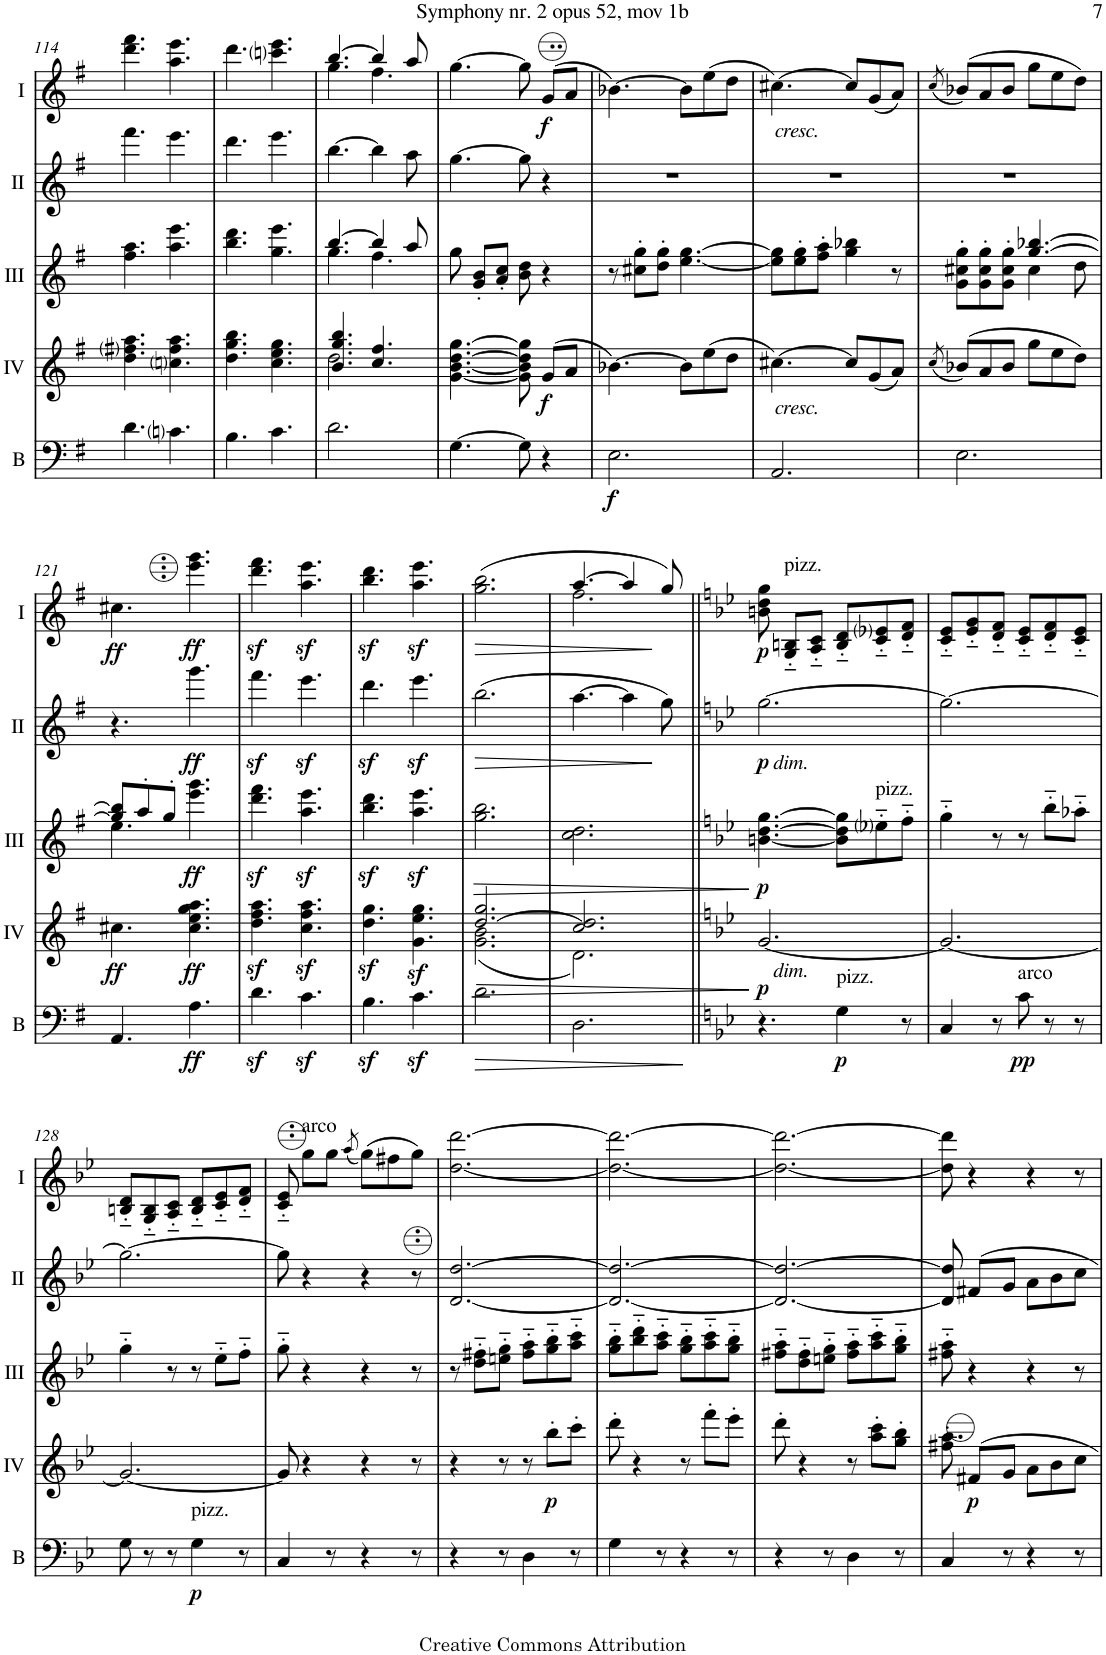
**kern	**dynam	**kern	**dynam	**kern	**dynam	**kern	**dynam	**kern	**dynam
*part5	*part5	*part4	*part4	*part3	*part3	*part2	*part2	*part1	*part1
*staff5	*staff5	*staff4	*staff4	*staff3	*staff3	*staff2	*staff2	*staff1	*staff1
*I"Bass	*	*I"Acc. 4	*	*I"Acc. 3	*	*I"Acc. 2	*	*I"Acc. 1	*
*I'B	*	*	*	*	*	*	*	*	*
!!LO:PB:g=z
*clefF4	*	*clefG2	*	*clefG2	*	*clefG2	*	*clefG2	*
*Trd7c12	*	*Trd7c12	*	*Trd7c12	*	*	*	*	*
*k[f#]	*	*k[f#]	*	*k[f#]	*	*k[f#]	*	*k[f#]	*
*M6/8	*	*M6/8	*	*M6/8	*	*M6/8	*	*M6/8	*
=114	=114	=114	=114	=114	=114	=114	=114	=114	=114
4.d\	.	4.dd\ 4.ff#i\ 4.aa\	.	4.ff#\ 4.aa\	.	4.fff#\	.	4.dd\ 4.ff#\	.
4.cni\	.	4.ccni\ 4.ff#\ 4.aa\	.	4.aa\ 4.eee\	.	4.eee\	.	4.a\ 4.ee\	.
=115	=115	=115	=115	=115	=115	=115	=115	=115	=115
4.B\	.	4.dd\ 4.gg\ 4.bb\	.	4.bb\ 4.ddd\	.	4.ddd\	.	4.dd\	.
4.c\	.	4.cc\ 4.ee\ 4.gg\	.	4.gg\ 4.eee\	.	4.eee\	.	4.ccni\ 4.ee\	.
=116	=116	=116	=116	=116	=116	=116	=116	=116	=116
*	*	*^	*	*^	*	*	*	*^	*
2.d\	.	4.b/ 4.gg/ 4.bb/	2.dd\	.	[4.bb/	4.gg\	.	[4.bb\	.	[4.b/	4.g\	.
.	.	4.cc/ 4.ff#/	.	.	4bb/]	4.ff#\	.	4bb\]	.	4b/]	4.f#\	.
.	.	.	.	.	8aa/	.	.	8aa\	.	8a/	.	.
*	*	*v	*v	*	*	*	*	*	*	*v	*v	*
*	*	*	*	*v	*v	*	*	*	*	*
=117	=117	=117	=117	=117	=117	=117	=117	=117	=117
[4.G\	.	[4.g\ [4.b\ [4.dd\ [4.gg\	.	8gg\	.	[4.gg\	.	[4.g\	.
.	.	.	.	8g/' 8b/'L	.	.	.	.	.
.	.	.	.	8a/' 8cc/'J	.	.	.	.	.
8G\]	.	8g\] 8b\] 8dd\] 8gg\]	.	8b\ 8dd\	.	8gg\]	.	8g\]	.
!	!	!	!LO:DY:b	!	!	!	!	!	!LO:DY:b
4r	.	(8g/L	f	4r	.	4r	.	(8g/L	f
.	.	8a/J	.	.	.	.	.	8a/J	.
=118	=118	=118	=118	=118	=118	=118	=118	=118	=118
!	!LO:DY:b	!	!	!	!	!	!	!	!
2.E\	f	[4.b-X\)	.	8r	.	2.r	.	[4.b-X\)	.
.	.	.	.	8cc#X\' 8gg\'L	.	.	.	.	.
.	.	.	.	8dd\' 8gg\'J	.	.	.	.	.
.	.	8b-\L]	.	[4.ee\ [4.gg\	.	.	.	8b-\L]	.
.	.	(8ee\	.	.	.	.	.	(8ee\	.
.	.	8dd\J	.	.	.	.	.	8dd\J	.
=119	=119	=119	=119	=119	=119	=119	=119	=119	=119
!	!	!	!	!	!	!	!	!LO:TX:b:i:t=cresc.	!
!	!	!LO:TX:b:i:t=cresc.	!	!	!	!	!	!	!
2.AA/	.	[4.cc#X\)	.	8ee\] 8gg\]L	.	2.r	.	[4.cc#X\)	.
.	.	.	.	8ee\' 8gg\'	.	.	.	.	.
.	.	.	.	8ff#\' 8aa\'J	.	.	.	.	.
.	.	8cc#/L]	.	4gg\ 4bb-X\	.	.	.	8cc#/L]	.
.	.	(8g/	.	.	.	.	.	(8g/	.
.	.	8a/J)	.	8r	.	.	.	8a/J)	.
=120	=120	=120	=120	=120	=120	=120	=120	=120	=120
.	.	(8qcc/	.	.	.	.	.	(8qcc/	.
*	*	*	*	*^	*	*	*	*	*
2.E\	.	(8b-X/L)	.	8g\' 8cc#X\' 8gg\'L	4.ryy	.	2.r	.	(8b-X/L)	.
.	.	8a/	.	8g\' 8cc#\' 8gg\'	.	.	.	.	8a/	.
.	.	8b-/J	.	8g\' 8cc#\' 8gg\'J	.	.	.	.	8b-/J	.
.	.	8gg\L	.	[4.gg/ [4.bb-X/	4cc#\	.	.	.	8gg\L	.
.	.	8ee\	.	.	.	.	.	.	8ee\	.
.	.	8dd\J)	.	.	8dd\	.	.	.	8dd\J)	.
!!LO:LB:g=z
=121	=121	=121	=121	=121	=121	=121	=121	=121	=121	=121
!	!	!	!LO:DY:b	!	!	!	!	!	!	!LO:DY:b
4.AA/	.	4.cc#X\	ff	8gg/] 8bb-/]L	4.ee\	.	4.r	.	4.cc#X\	ff
.	.	.	.	8aa'/	.	.	.	.	.	.
.	.	.	.	8gg'/J	.	.	.	.	.	.
!	!LO:DY:b	!	!LO:DY:b	!	!	!LO:DY:b	!	!LO:DY:b	!	!LO:DY:b
4.A\	ff	4.cc#\ 4.ee\ 4.gg\ 4.aa\	ff	4.eee\ 4.ggg\	4.ryy	ff	4.ggg\	ff	4.ee\ 4.gg\	ff
*	*	*	*	*v	*v	*	*	*	*	*
=122	=122	=122	=122	=122	=122	=122	=122	=122	=122
4.dz<\	.	4.dd\z< 4.ff#\z< 4.aa\z<	.	4.ddd\z< 4.fff#\z<	.	4.fff#z<\	.	4.dd\z< 4.ff#\z<	.
4.cz<\	.	4.cc\z< 4.ff#\z< 4.aa\z<	.	4.aa\z< 4.eee\z<	.	4.eeez<\	.	4.a\z< 4.ee\z<	.
=123	=123	=123	=123	=123	=123	=123	=123	=123	=123
4.Bz<\	.	4.dd\z< 4.gg\z<	.	4.bb\z< 4.ddd\z<	.	4.dddz<\	.	4.b\z< 4.dd\z<	.
4.cz<\	.	4.g\z< 4.ee\z< 4.gg\z<	.	4.aa\z< 4.eee\z<	.	4.eeez<\	.	4.a\z< 4.ee\z<	.
=124	=124	=124	=124	=124	=124	=124	=124	=124	=124
!	!LO:HP:b	!	!LO:HP:b	!	!LO:HP:b	!	!LO:HP:b	!	!LO:HP:b
*	*	*^	*	*	*	*	*	*	*
2.d\	>	[2.dd/ 2.gg/	(2.g\ 2.b\	>	2.gg\ 2.bb\	>	(2.bb\	>	(2.g\ 2.b\	>
=125	=125	=125	=125	=125	=125	=125	=125	=125	=125	=125
*	*	*	*	*	*	*	*	*	*^	*
2.D\	.	2.cc/ 2.dd/]	2.d\)	.	2.cc\ 2.dd\	.	[4.aa\	.	[4.a/	2.f#\	.
.	.	.	.	.	.	.	4aa\]	.	4a/]	.	.
.	.	.	.	.	.	.	8gg\)	]	8g/)	.	]
*	*	*v	*v	*	*	*	*	*	*v	*v	*
.	]	.	]	.	]	.	.	.	.
=126||	=126||	=126||	=126||	=126||	=126||	=126||	=126||	=126||	=126||
*k[b-e-]	*	*k[b-e-]	*	*k[b-e-]	*	*k[b-e-]	*	*k[b-e-]	*
!	!	!	!	!	!	!LO:TX:b:i:t=dim.	!	!	!
!	!	!LO:TX:b:i:t=dim.	!	!	!	!	!	!	!
!	!	!	!LO:DY:b	!	!LO:DY:b	!	!LO:DY:b	!	!LO:DY:b
4.r	.	[2.g/	p	[4.bn\ [4.dd\ [4.gg\	p	[2.gg\	p	8Bn\ 8d\ 8g\	p
!	!	!	!	!	!	!	!	!LO:TX:a:t=pizz.	!
.	.	.	.	.	.	.	.	8G/'~ 8Bn/'~L	.
.	.	.	.	.	.	.	.	8A/'~ 8c/'~J	.
!LO:TX:a:t=pizz.	!	!	!	!	!	!	!	!	!
!	!LO:DY:b	!	!	!	!	!	!	!	!
4G\	p	.	.	8b\] 8dd\] 8gg\]L	.	.	.	8B/'~ 8d/'~L	.
!	!	!	!	!LO:TX:a:t=pizz.	!	!	!	!	!
.	.	.	.	8ee-i'~\	.	.	.	8c/'~ 8e-i/'~	.
8r	.	.	.	8ff'~\J	.	.	.	8d/'~ 8f/'~J	.
=127	=127	=127	=127	=127	=127	=127	=127	=127	=127
4C/	.	2.g/_	.	4gg'~\	.	2.gg\_	.	8c/'~ 8e-/'~L	.
.	.	.	.	.	.	.	.	8e-/'~ 8g/'~	.
8r	.	.	.	8r	.	.	.	8d/'~ 8f/'~J	.
!LO:TX:a:t=arco	!	!	!	!	!	!	!	!	!
!	!LO:DY:b	!	!	!	!	!	!	!	!
8c\	pp	.	.	8r	.	.	.	8c/'~ 8e-/'~L	.
8r	.	.	.	8bb-'~\L	.	.	.	8d/'~ 8f/'~	.
8r	.	.	.	8aa-X'~\J	.	.	.	8c/'~ 8e-/'~J	.
!!LO:LB:g=z
=128	=128	=128	=128	=128	=128	=128	=128	=128	=128
8G\	.	2.g/_	.	4gg'~\	.	2.gg\_	.	8Bn/'~ 8d/'~L	.
8r	.	.	.	.	.	.	.	8G/'~ 8B/'~	.
8r	.	.	.	8r	.	.	.	8A/'~ 8c/'~J	.
!LO:TX:a:t=pizz.	!	!	!	!	!	!	!	!	!
!	!LO:DY:b	!	!	!	!	!	!	!	!
4G\	p	.	.	8r	.	.	.	8B/'~ 8d/'~L	.
.	.	.	.	8ee-'~\L	.	.	.	8c/'~ 8e-/'~	.
8r	.	.	.	8ff'~\J	.	.	.	8d/'~ 8f/'~J	.
=129	=129	=129	=129	=129	=129	=129	=129	=129	=129
4C/	.	8g/]	.	8gg'~\	.	8gg\]	.	8c/'~ 8e-/'~	.
!	!	!	!	!	!	!	!	!LO:TX:a:t=arco	!
.	.	4r	.	4r	.	4r	.	8gg\L	.
8r	.	.	.	.	.	.	.	8gg\J	.
.	.	.	.	.	.	.	.	(8qaa/	.
4r	.	4r	.	4r	.	4r	.	(8gg\L)	.
.	.	.	.	.	.	.	.	8ff#X\	.
8r	.	8r	.	8r	.	8r	.	8gg\J)	.
=130	=130	=130	=130	=130	=130	=130	=130	=130	=130
4r	.	4r	.	8r	.	[2.d/ [2.dd/	.	[2.dd\ [2.ddd\	.
.	.	.	.	8dd\'~ 8ff#X\'~L	.	.	.	.	.
8r	.	8r	.	8een\'~ 8gg\'~J	.	.	.	.	.
4D\	.	8r	.	8ff#\'~ 8aa\'~L	.	.	.	.	.
!	!	!	!LO:DY:b	!	!	!	!	!	!
.	.	8bb-'\L	p	8gg\'~ 8bb-\'~	.	.	.	.	.
8r	.	8ccc'\J	.	8aa\'~ 8ccc\'~J	.	.	.	.	.
=131	=131	=131	=131	=131	=131	=131	=131	=131	=131
4G\	.	8ddd'\	.	8gg\'~ 8bb-\'~L	.	2.d/_ 2.dd/_	.	2.dd\_ 2.ddd\_	.
.	.	4r	.	8bb-\'~ 8ddd\'~	.	.	.	.	.
8r	.	.	.	8aa\'~ 8ccc\'~J	.	.	.	.	.
4r	.	8r	.	8gg\'~ 8bb-\'~L	.	.	.	.	.
.	.	8fff'\L	.	8aa\'~ 8ccc\'~	.	.	.	.	.
8r	.	8eee-'\J	.	8gg\'~ 8bb-\'~J	.	.	.	.	.
=132	=132	=132	=132	=132	=132	=132	=132	=132	=132
4r	.	8ddd'\	.	8ff#X\'~ 8aa\'~L	.	2.d/_ 2.dd/_	.	2.dd\_ 2.ddd\_	.
.	.	4r	.	8dd\'~ 8ff#\'~	.	.	.	.	.
8r	.	.	.	8een\'~ 8gg\'~J	.	.	.	.	.
4D\	.	8r	.	8ff#\'~ 8aa\'~L	.	.	.	.	.
.	.	8aa\' 8ccc\'L	.	8aa\'~ 8ccc\'~	.	.	.	.	.
8r	.	8gg\' 8bb-\'J	.	8gg\'~ 8bb-\'~J	.	.	.	.	.
=133	=133	=133	=133	=133	=133	=133	=133	=133	=133
4C/	.	8ff#X\' 8aa\'	.	8ff#X\'~ 8aa\'~	.	8d/] 8dd/]	.	8dd\] 8ddd\]	.
!	!	!	!LO:DY:b	!	!	!	!	!	!
.	.	8f#X/L	p	4r	.	8f#X/L	.	4r	.
8r	.	8g/J	.	.	.	8g/J	.	.	.
4r	.	8a\L	.	4r	.	8a\L	.	4r	.
.	.	8b-\	.	.	.	8b-\	.	.	.
8r	.	8cc\J	.	8r	.	8cc\J	.	8r	.
=	=	=	=	=	=	=	=	=	=
*-	*-	*-	*-	*-	*-	*-	*-	*-	*-
